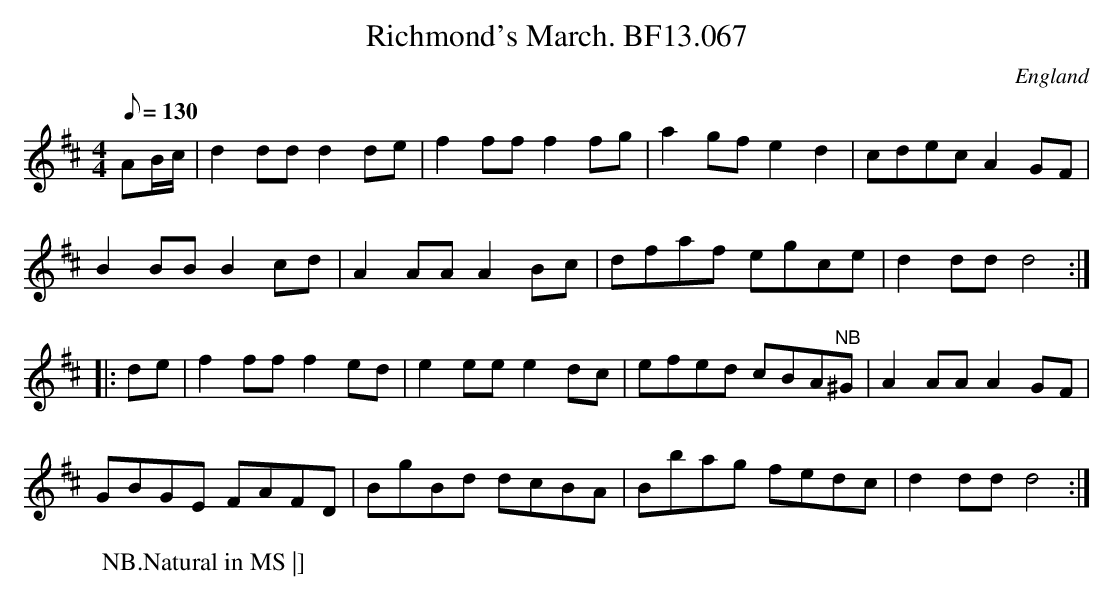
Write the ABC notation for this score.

X:1
T:Richmond's March. BF13.067
M:4/4
Q:130
O:England
K:D
AB/c/|d2ddd2de|f2fff2fg|a2gf e2d2|cdecA2GF|!
B2BBB2cd|A2AAA2Bc|dfaf egce|d2ddd4::!
de|f2fff2ed|e2eee2dc|efed cBA"NB"^G|A2AAA2GF|!
GBGE FAFD|BgBd dcBA|Bbag fedc|d2ddd4:|]
W: NB.Natural in MS |]
